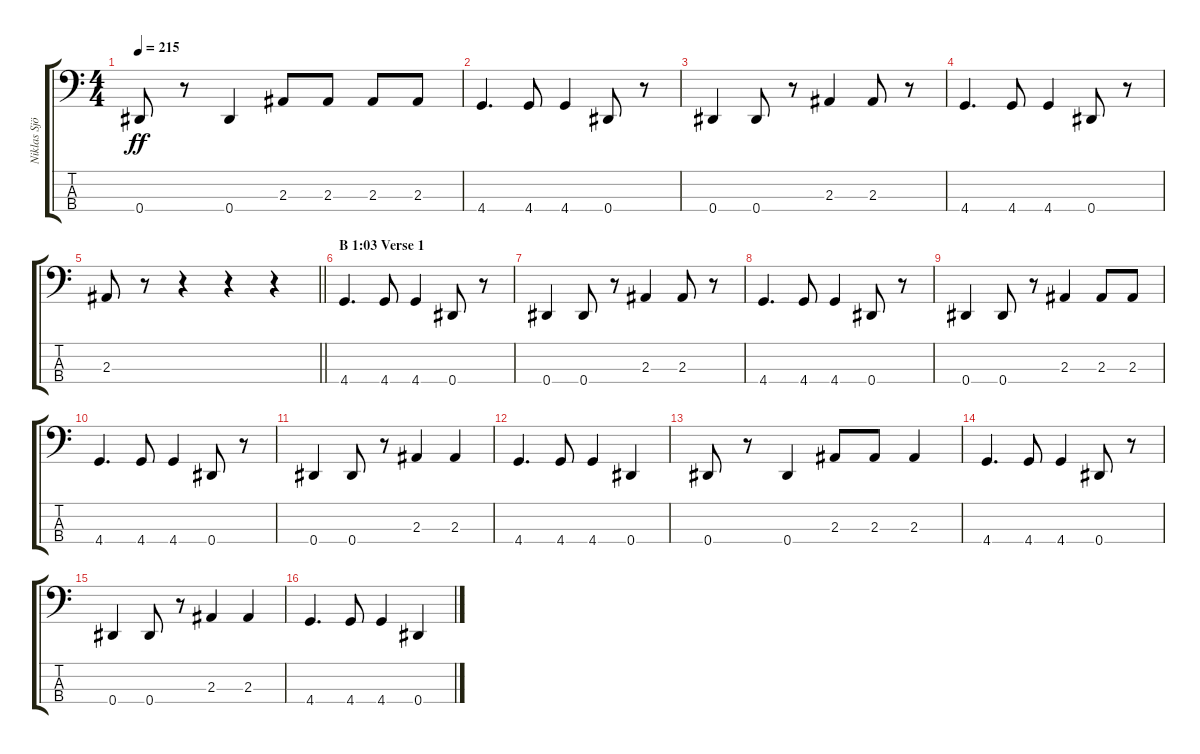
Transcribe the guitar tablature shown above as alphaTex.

\track ("Niklas Sjöström     (Bass Guitar)" "Niklas Sjö") {instrument electricbassfinger}
\staff {score tabs}
\tuning (Gb2 Db2 Ab1 Eb1) {hide}
\ts (4 4)
\tempo 215
\clef f4
\ks c
0.4.8{dy ff} r.8 0.4.4 2.3.8 2.3.8 2.3.8 2.3.8 |
4.4.4{d} 4.4.8 4.4.4 0.4.8 r.8 |
0.4.4 0.4.8 r.8 2.3.4 2.3.8 r.8 |
4.4.4{d} 4.4.8 4.4.4 0.4.8 r.8 |
\barLineRight lightlight
2.3.8 r.8 r.4 r.4 r.4 |
\section ("" "B 1:03 Verse 1 ")
4.4.4{d} 4.4.8 4.4.4 0.4.8 r.8 |
0.4.4 0.4.8 r.8 2.3.4 2.3.8 r.8 |
4.4.4{d} 4.4.8 4.4.4 0.4.8 r.8 |
0.4.4 0.4.8 r.8 2.3.4 2.3.8 2.3.8 |
4.4.4{d} 4.4.8 4.4.4 0.4.8 r.8 |
0.4.4 0.4.8 r.8 2.3.4 2.3.4 |
4.4.4{d} 4.4.8 4.4.4 0.4.4 |
0.4.8 r.8 0.4.4 2.3.8 2.3.8 2.3.4 |
4.4.4{d} 4.4.8 4.4.4 0.4.8 r.8 |
0.4.4 0.4.8 r.8 2.3.4 2.3.4 |
4.4.4{d} 4.4.8 4.4.4 0.4.4
